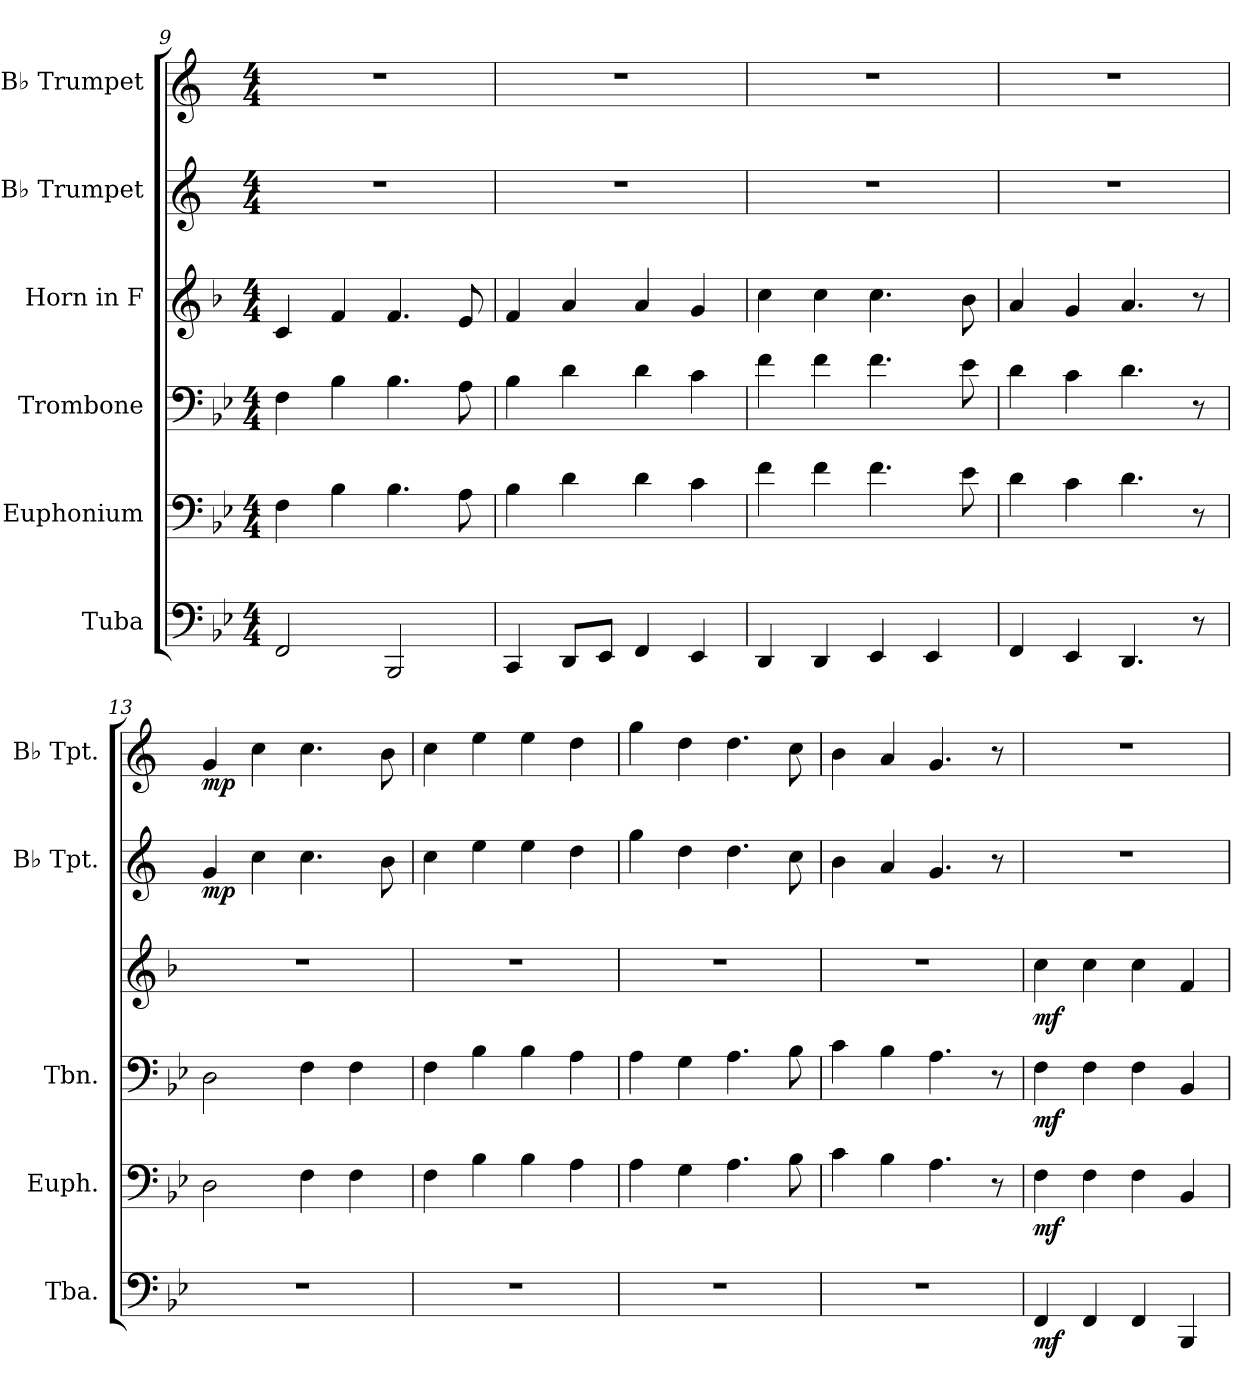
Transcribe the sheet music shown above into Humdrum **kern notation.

**kern	**dynam	**kern	**dynam	**kern	**dynam	**kern	**dynam	**kern	**dynam	**kern	**dynam
*part6	*part6	*part5	*part5	*part4	*part4	*part3	*part3	*part2	*part2	*part1	*part1
*staff6	*staff6	*staff5	*staff5	*staff4	*staff4	*staff3	*staff3	*staff2	*staff2	*staff1	*staff1
*I"Tuba	*	*I"Euphonium	*	*I"Trombone	*	*I"Horn in F	*	*I"B♭ Trumpet	*	*I"B♭ Trumpet	*
*I'Tba.	*	*I'Euph.	*	*I'Tbn.	*	*	*	*I'B♭ Tpt.	*	*I'B♭ Tpt.	*
!!LO:PB:g=z
*clefF4	*	*clefF4	*	*clefF4	*	*clefG2	*	*clefG2	*	*clefG2	*
*	*	*	*	*	*	*ITrd4c7	*	*ITrd1c2	*	*ITrd1c2	*
*k[b-e-]	*	*k[b-e-]	*	*k[b-e-]	*	*k[b-e-]	*	*k[b-e-]	*	*k[b-e-]	*
*M4/4	*	*M4/4	*	*M4/4	*	*M4/4	*	*M4/4	*	*M4/4	*
=9	=9	=9	=9	=9	=9	=9	=9	=9	=9	=9	=9
2FF/	.	4F\	.	4F\	.	4F/	.	1r	.	1r	.
.	.	4B-\	.	4B-\	.	4B-/	.	.	.	.	.
2BBB-/	.	4.B-\	.	4.B-\	.	4.B-/	.	.	.	.	.
.	.	8A\	.	8A\	.	8A/	.	.	.	.	.
=10	=10	=10	=10	=10	=10	=10	=10	=10	=10	=10	=10
4CC/	.	4B-\	.	4B-\	.	4B-/	.	1r	.	1r	.
8DD/L	.	4d\	.	4d\	.	4d/	.	.	.	.	.
8EE-/J	.	.	.	.	.	.	.	.	.	.	.
4FF/	.	4d\	.	4d\	.	4d/	.	.	.	.	.
4EE-/	.	4c\	.	4c\	.	4c/	.	.	.	.	.
=11	=11	=11	=11	=11	=11	=11	=11	=11	=11	=11	=11
4DD/	.	4f\	.	4f\	.	4f\	.	1r	.	1r	.
4DD/	.	4f\	.	4f\	.	4f\	.	.	.	.	.
4EE-/	.	4.f\	.	4.f\	.	4.f\	.	.	.	.	.
4EE-/	.	.	.	.	.	.	.	.	.	.	.
.	.	8e-\	.	8e-\	.	8e-\	.	.	.	.	.
=12	=12	=12	=12	=12	=12	=12	=12	=12	=12	=12	=12
4FF/	.	4d\	.	4d\	.	4d/	.	1r	.	1r	.
4EE-/	.	4c\	.	4c\	.	4c/	.	.	.	.	.
4.DD/	.	4.d\	.	4.d\	.	4.d/	.	.	.	.	.
8r	.	8r	.	8r	.	8r	.	.	.	.	.
!!LO:LB:g=z
=13	=13	=13	=13	=13	=13	=13	=13	=13	=13	=13	=13
!	!	!	!	!	!	!	!	!	!LO:DY:b	!	!LO:DY:b
1r	.	2D\	.	2D\	.	1r	.	4f/	mp	4f/	mp
.	.	.	.	.	.	.	.	4b-\	.	4b-\	.
.	.	4F\	.	4F\	.	.	.	4.b-\	.	4.b-\	.
.	.	4F\	.	4F\	.	.	.	.	.	.	.
.	.	.	.	.	.	.	.	8a\	.	8a\	.
=14	=14	=14	=14	=14	=14	=14	=14	=14	=14	=14	=14
1r	.	4F\	.	4F\	.	1r	.	4b-\	.	4b-\	.
.	.	4B-\	.	4B-\	.	.	.	4dd\	.	4dd\	.
.	.	4B-\	.	4B-\	.	.	.	4dd\	.	4dd\	.
.	.	4A\	.	4A\	.	.	.	4cc\	.	4cc\	.
=15	=15	=15	=15	=15	=15	=15	=15	=15	=15	=15	=15
1r	.	4A\	.	4A\	.	1r	.	4ff\	.	4ff\	.
.	.	4G\	.	4G\	.	.	.	4cc\	.	4cc\	.
.	.	4.A\	.	4.A\	.	.	.	4.cc\	.	4.cc\	.
.	.	8B-\	.	8B-\	.	.	.	8b-\	.	8b-\	.
=16	=16	=16	=16	=16	=16	=16	=16	=16	=16	=16	=16
1r	.	4c\	.	4c\	.	1r	.	4a\	.	4a\	.
.	.	4B-\	.	4B-\	.	.	.	4g/	.	4g/	.
.	.	4.A\	.	4.A\	.	.	.	4.f/	.	4.f/	.
.	.	8r	.	8r	.	.	.	8r	.	8r	.
!!LO:PB:g=z
=17	=17	=17	=17	=17	=17	=17	=17	=17	=17	=17	=17
!	!LO:DY:b	!	!LO:DY:b	!	!LO:DY:b	!	!LO:DY:b	!	!	!	!
4FF/	mf	4F\	mf	4F\	mf	4f\	mf	1r	.	1r	.
4FF/	.	4F\	.	4F\	.	4f\	.	.	.	.	.
4FF/	.	4F\	.	4F\	.	4f\	.	.	.	.	.
4BBB-/	.	4BB-/	.	4BB-/	.	4B-/	.	.	.	.	.
=	=	=	=	=	=	=	=	=	=	=	=
*-	*-	*-	*-	*-	*-	*-	*-	*-	*-	*-	*-
